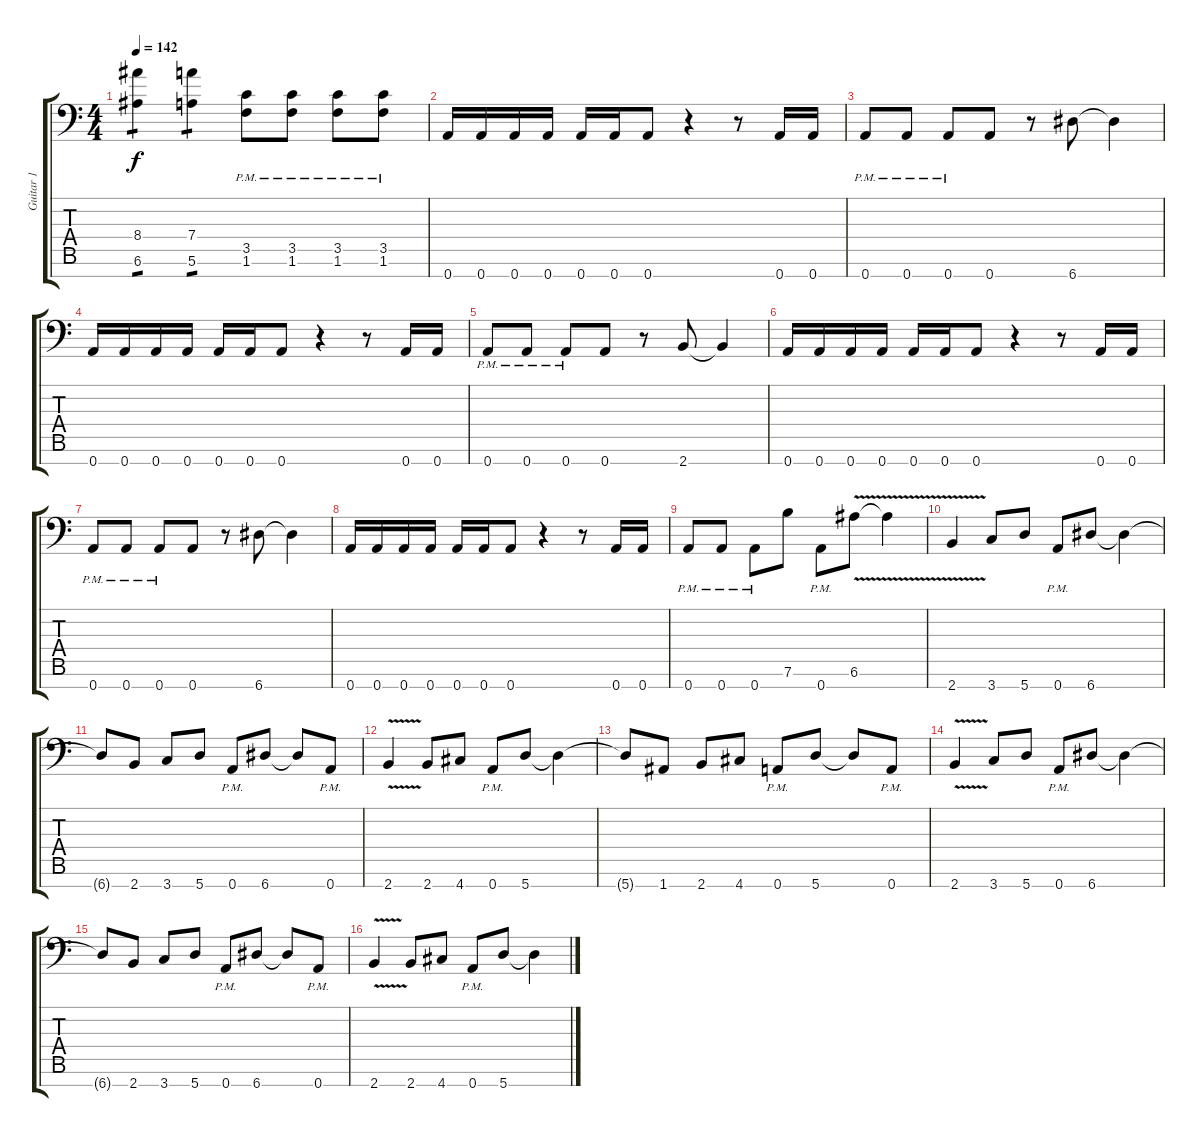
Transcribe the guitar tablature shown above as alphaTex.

\track ("Guitar 1" "Guitar 1") {instrument overdrivenguitar}
\staff {score tabs}
\tuning (E4 B3 G3 D3 A2 E2 A1) {hide}
\ts (4 4)
\tempo 142
\clef f4
\ks c
(8.4 6.6).4{tp 1 dy f} (7.4 5.6).4{tp 1} (3.5{pm} 1.6{pm}).8 (3.5{pm} 1.6{pm}).8 (3.5{pm} 1.6{pm}).8 (3.5{pm} 1.6{pm}).8 |
\section ("" "")
0.7.16 0.7.16 0.7.16 0.7.16 0.7.16 0.7.16 0.7.8 r.4 r.8 0.7.16 0.7.16 |
0.7{pm}.8 0.7{pm}.8 0.7{pm}.8 0.7.8 r.8 6.7.8 6.7{t}.4 |
0.7.16 0.7.16 0.7.16 0.7.16 0.7.16 0.7.16 0.7.8 r.4 r.8 0.7.16 0.7.16 |
0.7{pm}.8 0.7{pm}.8 0.7{pm}.8 0.7.8 r.8 2.7.8 2.7{t}.4 |
0.7.16 0.7.16 0.7.16 0.7.16 0.7.16 0.7.16 0.7.8 r.4 r.8 0.7.16 0.7.16 |
0.7{pm}.8 0.7{pm}.8 0.7{pm}.8 0.7.8 r.8 6.7.8 6.7{t}.4 |
0.7.16 0.7.16 0.7.16 0.7.16 0.7.16 0.7.16 0.7.8 r.4 r.8 0.7.16 0.7.16 |
0.7{pm}.8 0.7{pm}.8 0.7{pm}.8 7.6.8 0.7{pm}.8 6.6{v}.8 6.6{t}.4 |
\section ("" "")
2.7{v}.4 3.7.8 5.7.8 0.7{pm}.8 6.7.8 6.7{t}.4 |
6.7{t}.8 2.7.8 3.7.8 5.7.8 0.7{pm}.8 6.7.8 6.7{t}.8 0.7{pm}.8 |
2.7{v}.4 2.7.8 4.7.8 0.7{pm}.8 5.7.8 5.7{t}.4 |
5.7{t}.8 1.7.8 2.7.8 4.7.8 0.7{pm}.8 5.7.8 5.7{t}.8 0.7{pm}.8 |
2.7{v}.4 3.7.8 5.7.8 0.7{pm}.8 6.7.8 6.7{t}.4 |
6.7{t}.8 2.7.8 3.7.8 5.7.8 0.7{pm}.8 6.7.8 6.7{t}.8 0.7{pm}.8 |
2.7{v}.4 2.7.8 4.7.8 0.7{pm}.8 5.7.8 5.7{t}.4
